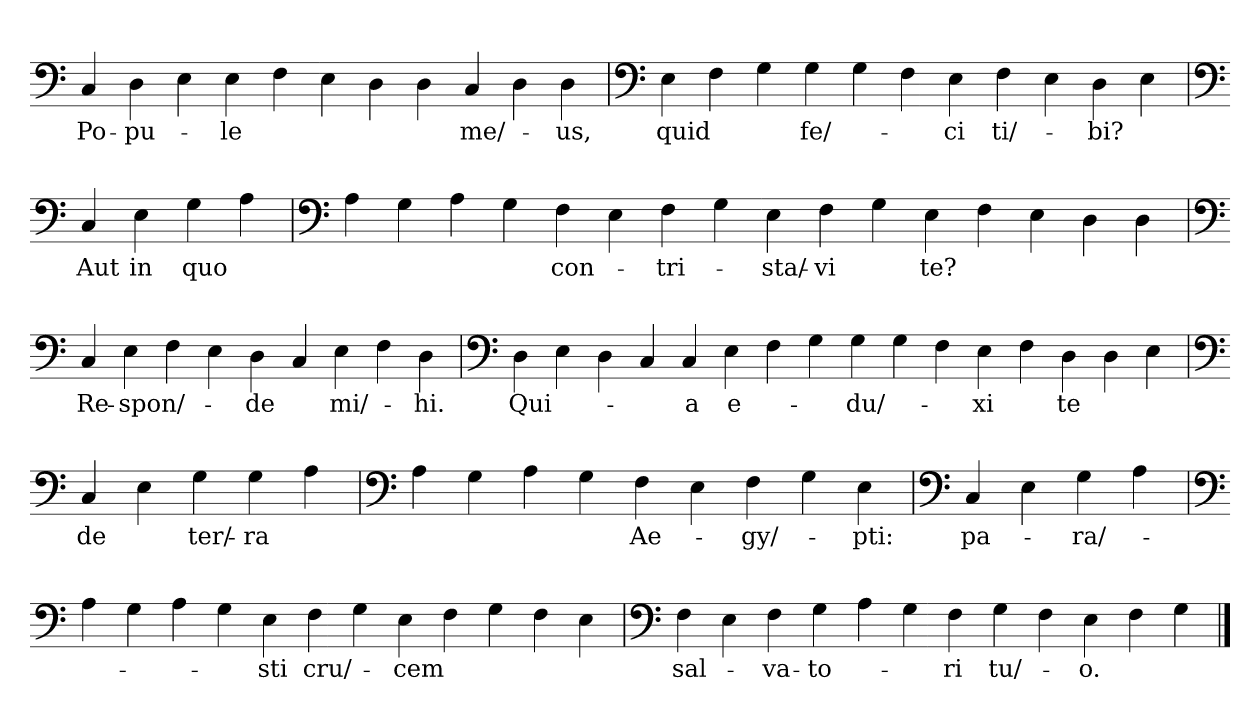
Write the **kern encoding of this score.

**kern	**text
*part1	*part1
*staff1	*staff1
*clefF4	*
=	=
4C	Po-
4D	-pu-
4E	.
4E	-le
4F	.
4E	.
4D	.
4D	.
4C	me/-
4D	.
4D	-us,
=`	=`
*clefF4	*
4E	quid
4F	.
4G	.
4G	fe/-
4G	.
4F	.
4E	-ci
4F	ti/-
4E	.
4D	-bi?
4E	.
='	='
*clefF4	*
4C	Aut
4E	in
4G	quo
4A	.
='	='
*clefF4	*
4A	.
4G	.
4A	.
4G	.
4F	con-
4E	.
4F	-tri-
4G	.
4E	-sta/-
4F	-vi
4G	.
4E	te?
4F	.
4E	.
4D	.
4D	.
='	='
*clefF4	*
4C	Re-
4E	-spon/-
4F	.
4E	.
4D	-de
4C	.
4E	mi/-
4F	.
4D	-hi.
=	=
*clefF4	*
4D	Qui-
4E	.
4D	.
4C	.
4C	-a
4E	e-
4F	.
4G	.
4G	-du/-
4G	.
4F	.
4E	-xi
4F	.
4D	te
4D	.
4E	.
=`	=`
*clefF4	*
4C	de
4E	.
4G	ter/-
4G	-ra
4A	.
='	='
*clefF4	*
4A	.
4G	.
4A	.
4G	.
4F	Ae-
4E	.
4F	-gy/-
4G	.
4E	-pti:
='	='
*clefF4	*
4C	pa-
4E	.
4G	-ra/-
4A	.
='	='
*clefF4	*
4A	.
4G	.
4A	.
4G	.
4E	-sti
4F	cru/-
4G	.
4E	-cem
4F	.
4G	.
4F	.
4E	.
=`	=`
*clefF4	*
4F	sal-
4E	.
4F	-va-
4G	-to-
4A	.
4G	.
4F	-ri
4G	tu/-
4F	.
4E	-o.
4F	.
4G	.
==	==
*-	*-
